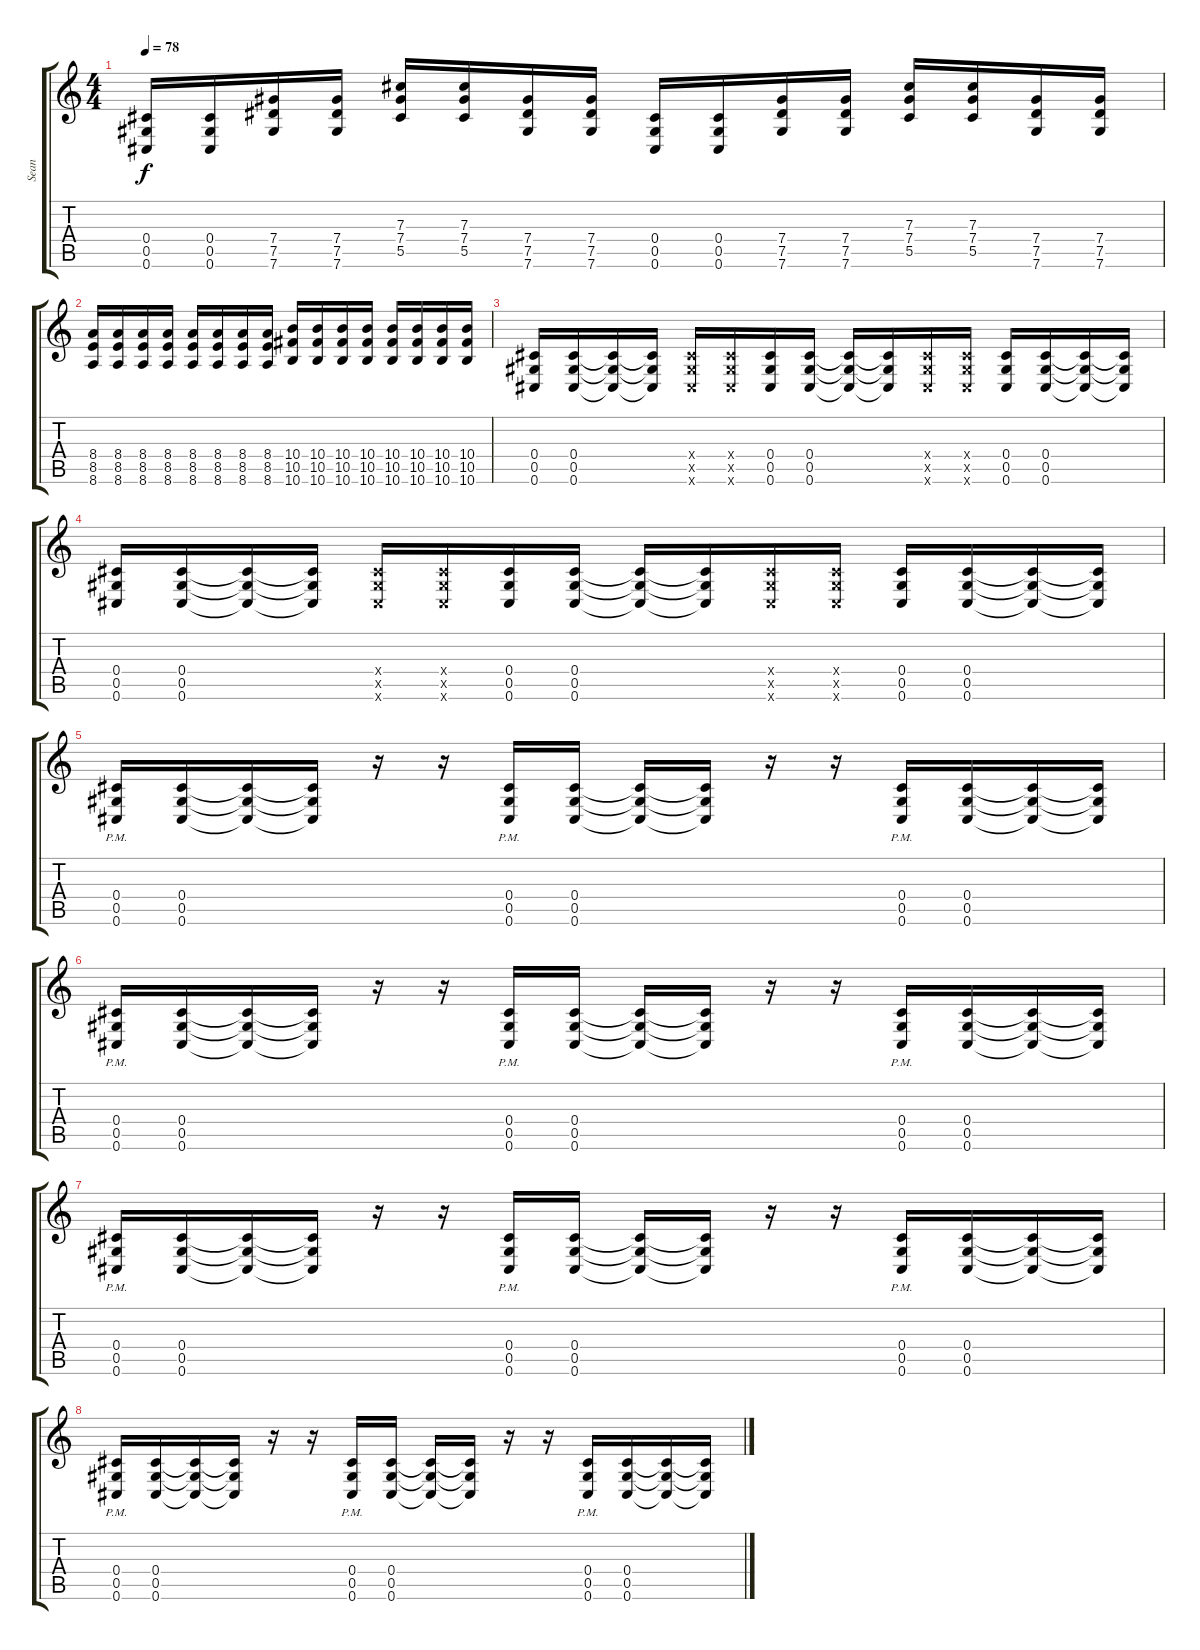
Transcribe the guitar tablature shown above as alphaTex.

\track ("Sean" "Sean") {instrument distortionguitar}
\staff {score tabs}
\tuning (Eb4 Bb3 Gb3 Db3 Ab2 Db2) {hide}
\ts (4 4)
\tempo 78
\clef g2
\ks c
(0.4 0.5 0.6).16{dy f} (0.4 0.5 0.6).16 (7.4 7.5 7.6).16 (7.4 7.5 7.6).16 (7.3 7.4 5.5).16 (7.3 7.4 5.5).16 (7.4 7.5 7.6).16 (7.4 7.5 7.6).16 (0.4 0.5 0.6).16 (0.4 0.5 0.6).16 (7.4 7.5 7.6).16 (7.4 7.5 7.6).16 (7.3 7.4 5.5).16 (7.3 7.4 5.5).16 (7.4 7.5 7.6).16 (7.4 7.5 7.6).16 |
(8.4 8.5 8.6).16 (8.4 8.5 8.6).16 (8.4 8.5 8.6).16 (8.4 8.5 8.6).16 (8.4 8.5 8.6).16 (8.4 8.5 8.6).16 (8.4 8.5 8.6).16 (8.4 8.5 8.6).16 (10.4 10.5 10.6).16 (10.4 10.5 10.6).16 (10.4 10.5 10.6).16 (10.4 10.5 10.6).16 (10.4 10.5 10.6).16 (10.4 10.5 10.6).16 (10.4 10.5 10.6).16 (10.4 10.5 10.6).16 |
(0.4 0.5 0.6).16 (0.4 0.5 0.6).16 (0.4{t} 0.5{t} 0.6{t}).16 (0.4{t} 0.5{t} 0.6{t}).16 (0.4{x} 0.5{x} 0.6{x}).16 (0.4{x} 0.5{x} 0.6{x}).16 (0.4 0.5 0.6).16 (0.4 0.5 0.6).16 (0.4{t} 0.5{t} 0.6{t}).16 (0.4{t} 0.5{t} 0.6{t}).16 (0.4{x} 0.5{x} 0.6{x}).16 (0.4{x} 0.5{x} 0.6{x}).16 (0.4 0.5 0.6).16 (0.4 0.5 0.6).16 (0.4{t} 0.5{t} 0.6{t}).16 (0.4{t} 0.5{t} 0.6{t}).16 |
(0.4 0.5 0.6).16 (0.4 0.5 0.6).16 (0.4{t} 0.5{t} 0.6{t}).16 (0.4{t} 0.5{t} 0.6{t}).16 (0.4{x} 0.5{x} 0.6{x}).16 (0.4{x} 0.5{x} 0.6{x}).16 (0.4 0.5 0.6).16 (0.4 0.5 0.6).16 (0.4{t} 0.5{t} 0.6{t}).16 (0.4{t} 0.5{t} 0.6{t}).16 (0.4{x} 0.5{x} 0.6{x}).16 (0.4{x} 0.5{x} 0.6{x}).16 (0.4 0.5 0.6).16 (0.4 0.5 0.6).16 (0.4{t} 0.5{t} 0.6{t}).16 (0.4{t} 0.5{t} 0.6{t}).16 |
(0.4{pm} 0.5{pm} 0.6{pm}).16 (0.4 0.5 0.6).16 (0.4{t} 0.5{t} 0.6{t}).16 (0.4{t} 0.5{t} 0.6{t}).16 r.16 r.16 (0.4{pm} 0.5{pm} 0.6{pm}).16 (0.4 0.5 0.6).16 (0.4{t} 0.5{t} 0.6{t}).16 (0.4{t} 0.5{t} 0.6{t}).16 r.16 r.16 (0.4{pm} 0.5{pm} 0.6{pm}).16 (0.4 0.5 0.6).16 (0.4{t} 0.5{t} 0.6{t}).16 (0.4{t} 0.5{t} 0.6{t}).16 |
(0.4{pm} 0.5{pm} 0.6{pm}).16 (0.4 0.5 0.6).16 (0.4{t} 0.5{t} 0.6{t}).16 (0.4{t} 0.5{t} 0.6{t}).16 r.16 r.16 (0.4{pm} 0.5{pm} 0.6{pm}).16 (0.4 0.5 0.6).16 (0.4{t} 0.5{t} 0.6{t}).16 (0.4{t} 0.5{t} 0.6{t}).16 r.16 r.16 (0.4{pm} 0.5{pm} 0.6{pm}).16 (0.4 0.5 0.6).16 (0.4{t} 0.5{t} 0.6{t}).16 (0.4{t} 0.5{t} 0.6{t}).16 |
(0.4{pm} 0.5{pm} 0.6{pm}).16 (0.4 0.5 0.6).16 (0.4{t} 0.5{t} 0.6{t}).16 (0.4{t} 0.5{t} 0.6{t}).16 r.16 r.16 (0.4{pm} 0.5{pm} 0.6{pm}).16 (0.4 0.5 0.6).16 (0.4{t} 0.5{t} 0.6{t}).16 (0.4{t} 0.5{t} 0.6{t}).16 r.16 r.16 (0.4{pm} 0.5{pm} 0.6{pm}).16 (0.4 0.5 0.6).16 (0.4{t} 0.5{t} 0.6{t}).16 (0.4{t} 0.5{t} 0.6{t}).16 |
(0.4{pm} 0.5{pm} 0.6{pm}).16 (0.4 0.5 0.6).16 (0.4{t} 0.5{t} 0.6{t}).16 (0.4{t} 0.5{t} 0.6{t}).16 r.16 r.16 (0.4{pm} 0.5{pm} 0.6{pm}).16 (0.4 0.5 0.6).16 (0.4{t} 0.5{t} 0.6{t}).16 (0.4{t} 0.5{t} 0.6{t}).16 r.16 r.16 (0.4{pm} 0.5{pm} 0.6{pm}).16 (0.4 0.5 0.6).16 (0.4{t} 0.5{t} 0.6{t}).16 (0.4{t} 0.5{t} 0.6{t}).16
